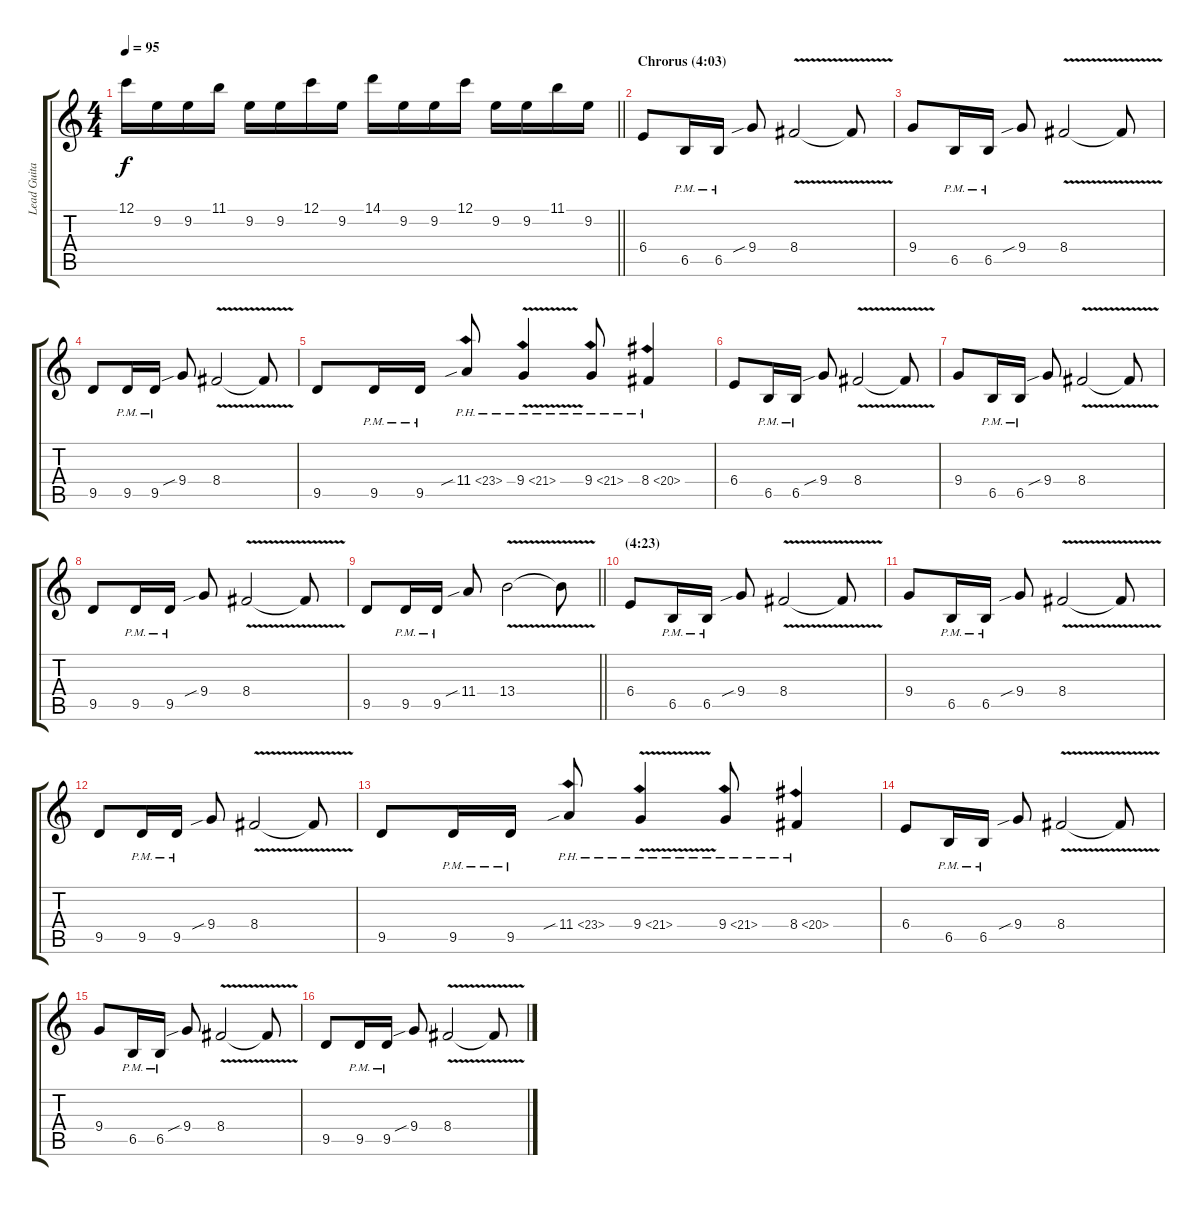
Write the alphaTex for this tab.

\track ("Lead Guitar" "Lead Guita") {instrument distortionguitar}
\staff {score tabs}
\tuning (C4 G3 Eb3 Bb2 F2 C2) {hide}
\ts (4 4)
\tempo 95
\clef g2
\barLineRight lightlight
\ks c
12.1.16{dy f} 9.2.16 9.2.16 11.1.16 9.2.16 9.2.16 12.1.16 9.2.16 14.1.16 9.2.16 9.2.16 12.1.16 9.2.16 9.2.16 11.1.16 9.2.16 |
\section ("" "Chrorus (4:03)")
6.4.8 6.5{pm}.16 6.5{pm}.16 9.4{sib}.8 8.4{v}.2 8.4{t}.8 |
9.4.8 6.5{pm}.16 6.5{pm}.16 9.4{sib}.8 8.4{v}.2 8.4{t}.8 |
9.5.8 9.5{pm}.16 9.5{pm}.16 9.4{sib}.8 8.4{v}.2 8.4{t}.8 |
9.5.8 9.5{pm}.16 9.5{pm}.16 11.4{ph 12 sib}.8 9.4{ph 12 v}.4 9.4{ph 12}.8 8.4{ph 12}.4 |
6.4.8 6.5{pm}.16 6.5{pm}.16 9.4{sib}.8 8.4{v}.2 8.4{t}.8 |
9.4.8 6.5{pm}.16 6.5{pm}.16 9.4{sib}.8 8.4{v}.2 8.4{t}.8 |
9.5.8 9.5{pm}.16 9.5{pm}.16 9.4{sib}.8 8.4{v}.2 8.4{t}.8 |
\barLineRight lightlight
9.5.8 9.5{pm}.16 9.5{pm}.16 11.4{sib}.8 13.4{v}.2 13.4{t}.8 |
\section ("" "(4:23)")
6.4.8 6.5{pm}.16 6.5{pm}.16 9.4{sib}.8 8.4{v}.2 8.4{t}.8 |
9.4.8 6.5{pm}.16 6.5{pm}.16 9.4{sib}.8 8.4{v}.2{txt ""} 8.4{t}.8 |
9.5.8 9.5{pm}.16 9.5{pm}.16 9.4{sib}.8 8.4{v}.2 8.4{t}.8 |
9.5.8 9.5{pm}.16 9.5{pm}.16 11.4{ph 12 sib}.8 9.4{ph 12 v}.4 9.4{ph 12}.8 8.4{ph 12}.4 |
6.4.8 6.5{pm}.16 6.5{pm}.16 9.4{sib}.8 8.4{v}.2 8.4{t}.8 |
9.4.8 6.5{pm}.16 6.5{pm}.16 9.4{sib}.8 8.4{v}.2 8.4{t}.8 |
9.5.8 9.5{pm}.16 9.5{pm}.16 9.4{sib}.8 8.4{v}.2 8.4{t}.8
